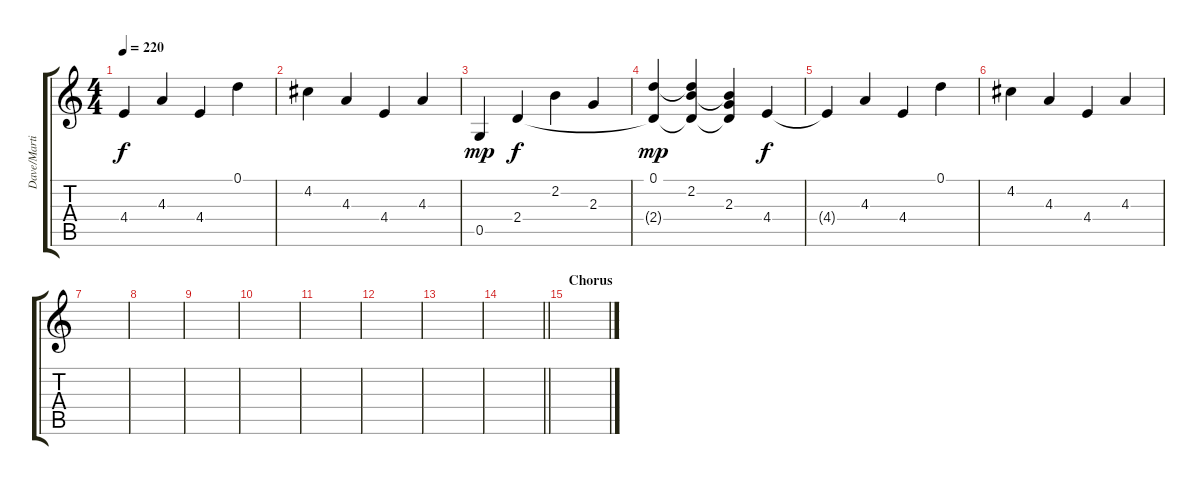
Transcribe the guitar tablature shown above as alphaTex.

\track ("Dave/Martin (Guitar 2 Clean)" "Dave/Marti") {instrument electricguitarclean}
\staff {score tabs}
\tuning (D4 A3 F3 C3 G2 D2) {hide}
\ts (4 4)
\tempo 220
\clef g2
\ks c
4.4{t}.4{dy f} 4.3.4 4.4.4 0.1.4 |
4.2.4 4.3.4 4.4.4 4.3.4 |
0.5.4{dy mp} 2.4.4{dy f} 2.2.4 2.3.4 |
(0.1 2.4{t}).4{dy mp} (0.1{t} 2.2 2.4{t}).4 (2.2{t} 2.3 2.4{t}).4 4.4.4{dy f} |
4.4{t}.4 4.3.4 4.4.4 0.1.4 |
4.2.4 4.3.4 4.4.4 4.3.4 |
|
|
|
|
|
|
|
\barLineRight lightlight
|
\section ("" "Chorus")
